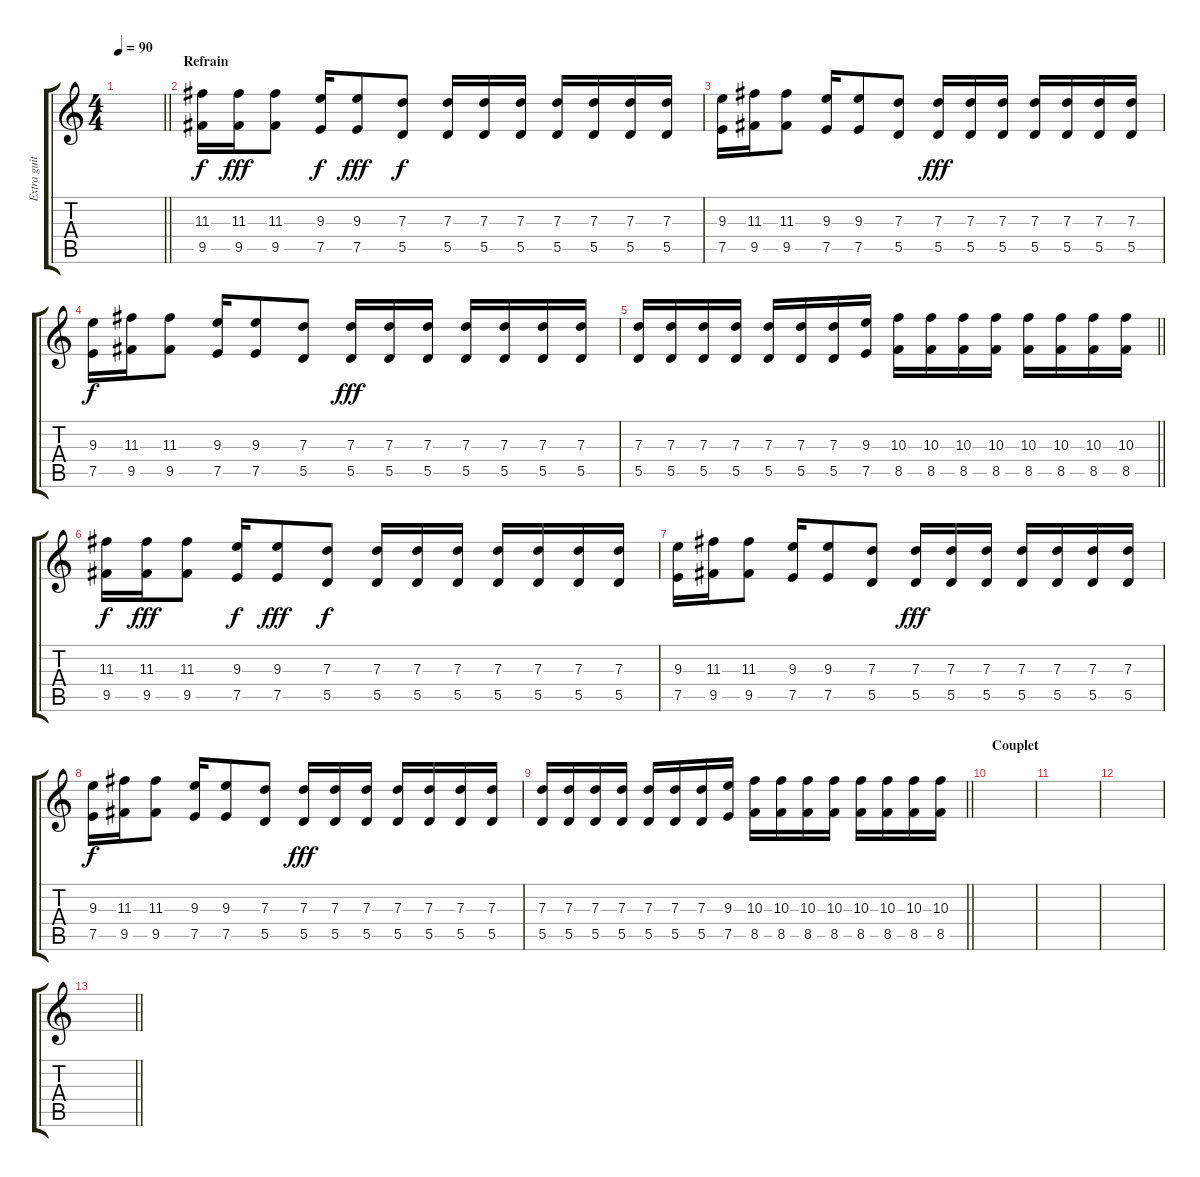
\track ("Extra guitar" "Extra guit") {instrument overdrivenguitar}
\staff {score tabs}
\tuning (E4 B3 G3 D3 A2 D2) {hide}
\ts (4 4)
\tempo 90
\clef g2
\barLineRight lightlight
\ks c
|
\section ("" "Refrain")
(11.3 9.5).16 (11.3 9.5).16{dy fff} (11.3 9.5).8 (9.3 7.5).16{dy f} (9.3 7.5).8{dy fff} (7.3 5.5).8{dy f} (7.3 5.5).16 (7.3 5.5).16 (7.3 5.5).16 (7.3 5.5).16 (7.3 5.5).16 (7.3 5.5).16 (7.3 5.5).16 |
(9.3 7.5).16 (11.3 9.5).16 (11.3 9.5).8 (9.3 7.5).16 (9.3 7.5).8 (7.3 5.5).8 (7.3 5.5).16{dy fff} (7.3 5.5).16 (7.3 5.5).16 (7.3 5.5).16 (7.3 5.5).16 (7.3 5.5).16 (7.3 5.5).16 |
(9.3 7.5).16{dy f} (11.3 9.5).16 (11.3 9.5).8 (9.3 7.5).16 (9.3 7.5).8 (7.3 5.5).8 (7.3 5.5).16{dy fff} (7.3 5.5).16 (7.3 5.5).16 (7.3 5.5).16 (7.3 5.5).16 (7.3 5.5).16 (7.3 5.5).16 |
\barLineRight lightlight
(7.3 5.5).16 (7.3 5.5).16 (7.3 5.5).16 (7.3 5.5).16 (7.3 5.5).16 (7.3 5.5).16 (7.3 5.5).16 (9.3 7.5).16 (10.3 8.5).16 (10.3 8.5).16 (10.3 8.5).16 (10.3 8.5).16 (10.3 8.5).16 (10.3 8.5).16 (10.3 8.5).16 (10.3 8.5).16 |
(11.3 9.5).16{dy f} (11.3 9.5).16{dy fff} (11.3 9.5).8 (9.3 7.5).16{dy f} (9.3 7.5).8{dy fff} (7.3 5.5).8{dy f} (7.3 5.5).16 (7.3 5.5).16 (7.3 5.5).16 (7.3 5.5).16 (7.3 5.5).16 (7.3 5.5).16 (7.3 5.5).16 |
(9.3 7.5).16 (11.3 9.5).16 (11.3 9.5).8 (9.3 7.5).16 (9.3 7.5).8 (7.3 5.5).8 (7.3 5.5).16{dy fff} (7.3 5.5).16 (7.3 5.5).16 (7.3 5.5).16 (7.3 5.5).16 (7.3 5.5).16 (7.3 5.5).16 |
(9.3 7.5).16{dy f} (11.3 9.5).16 (11.3 9.5).8 (9.3 7.5).16 (9.3 7.5).8 (7.3 5.5).8 (7.3 5.5).16{dy fff} (7.3 5.5).16 (7.3 5.5).16 (7.3 5.5).16 (7.3 5.5).16 (7.3 5.5).16 (7.3 5.5).16 |
\barLineRight lightlight
(7.3 5.5).16 (7.3 5.5).16 (7.3 5.5).16 (7.3 5.5).16 (7.3 5.5).16 (7.3 5.5).16 (7.3 5.5).16 (9.3 7.5).16 (10.3 8.5).16 (10.3 8.5).16 (10.3 8.5).16 (10.3 8.5).16 (10.3 8.5).16 (10.3 8.5).16 (10.3 8.5).16 (10.3 8.5).16 |
\section ("" "Couplet")
|
|
|
\barLineRight lightlight
